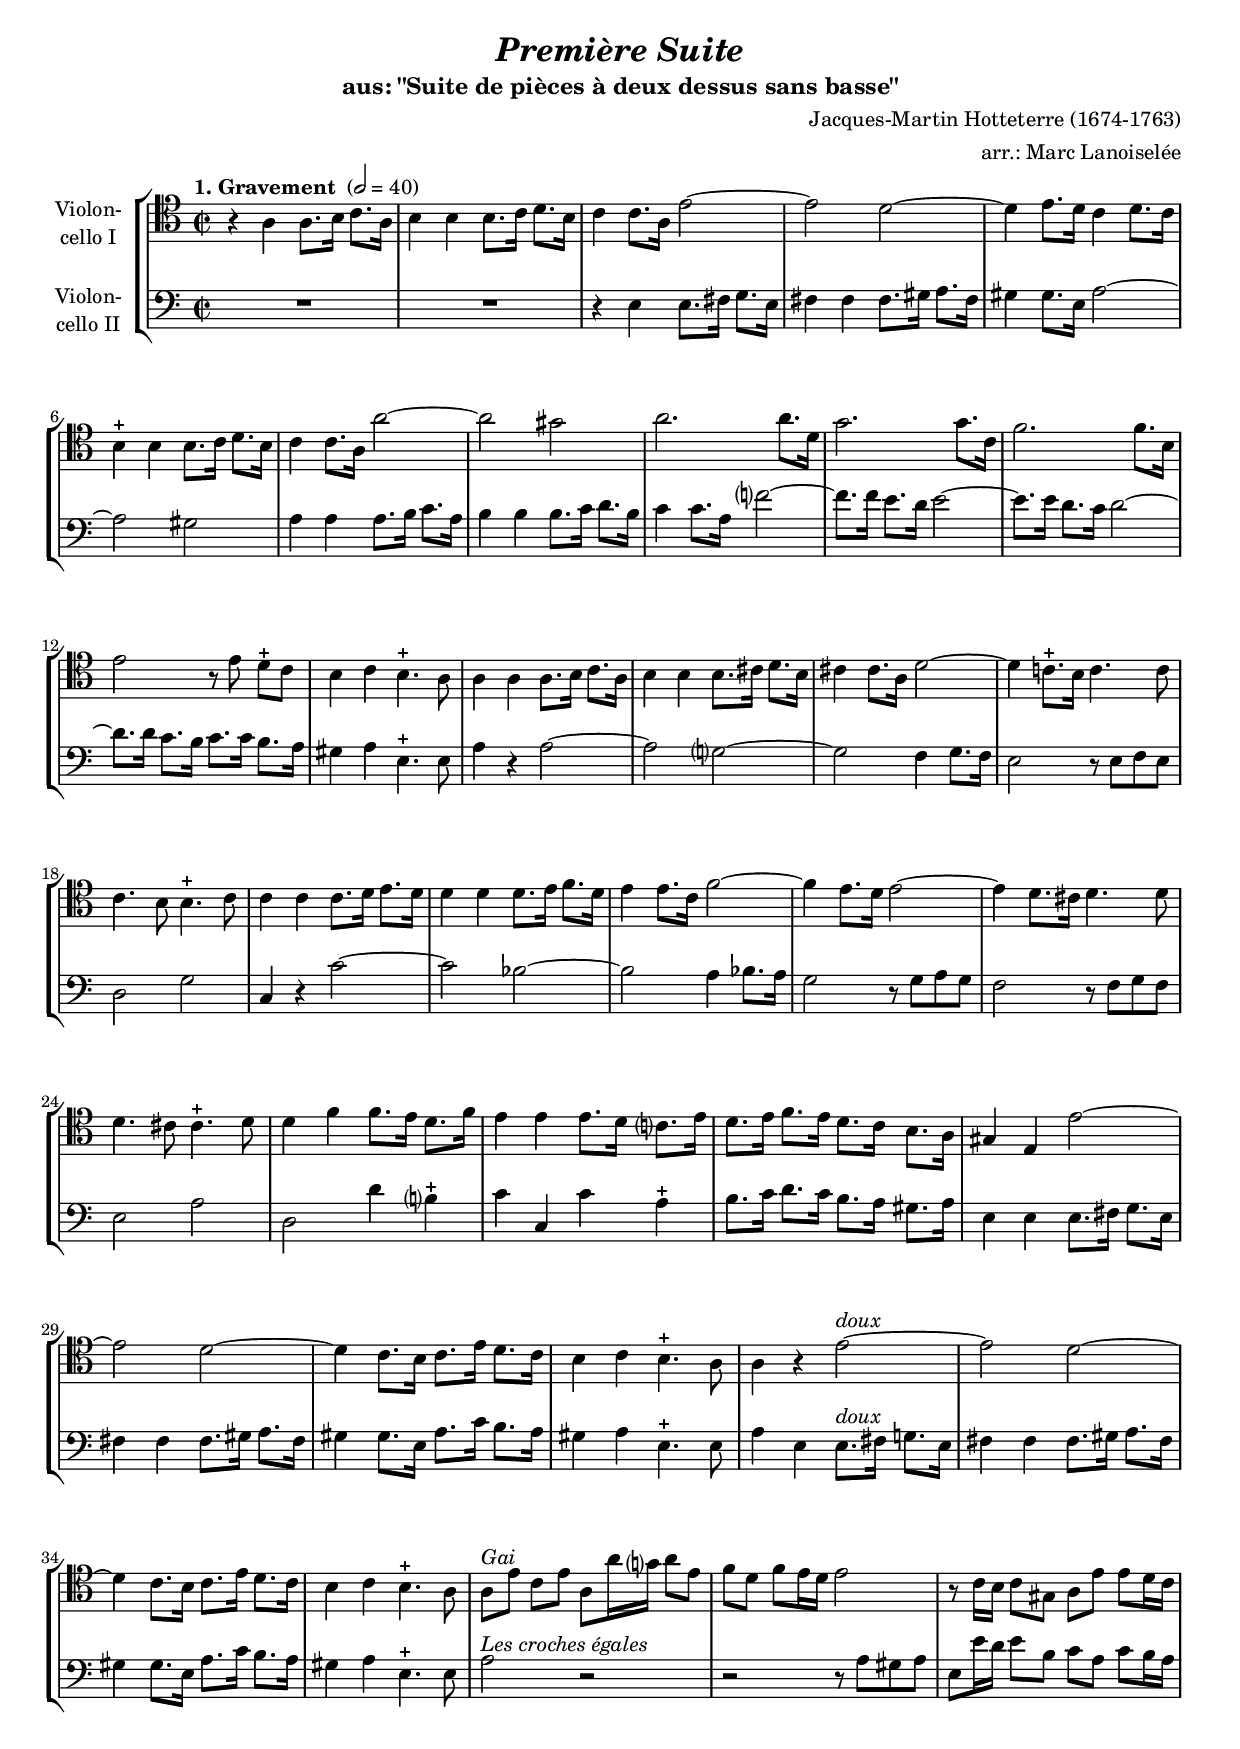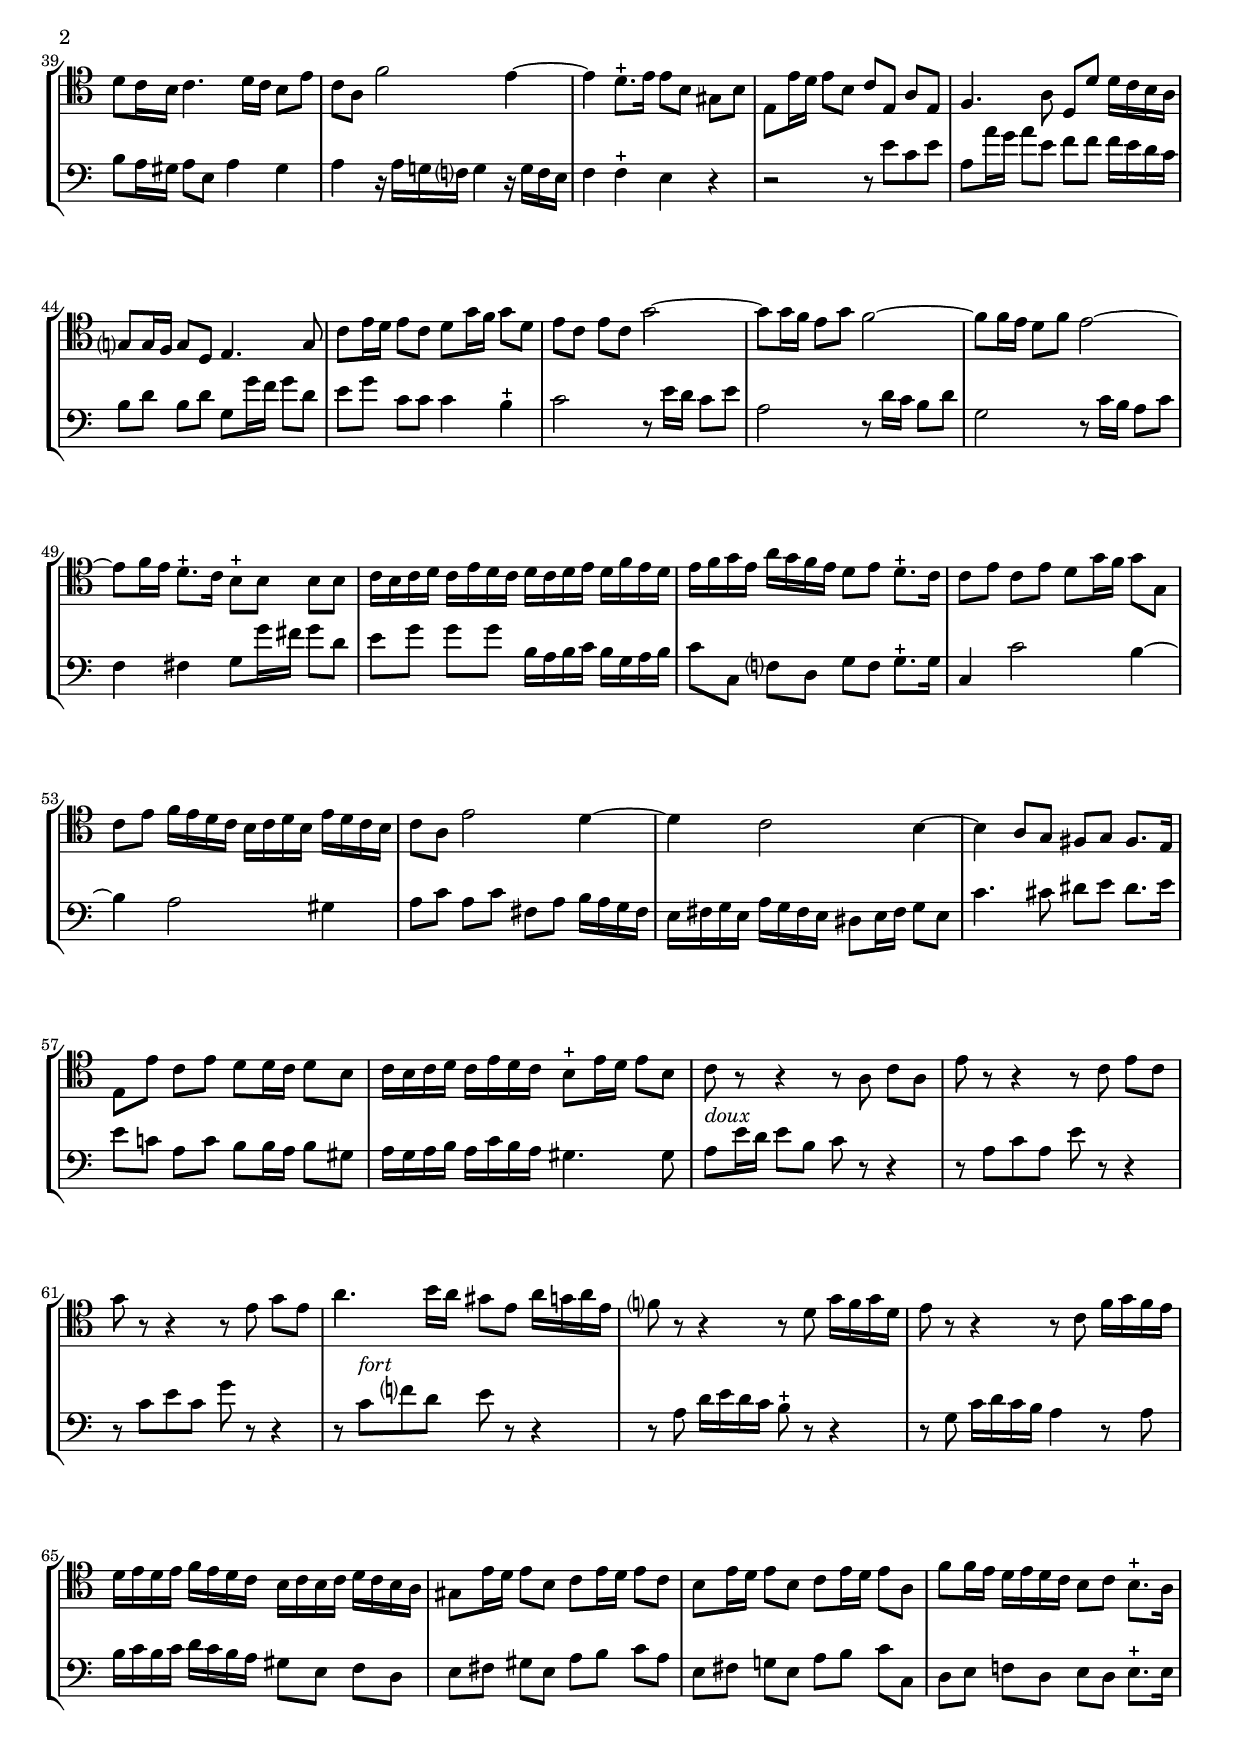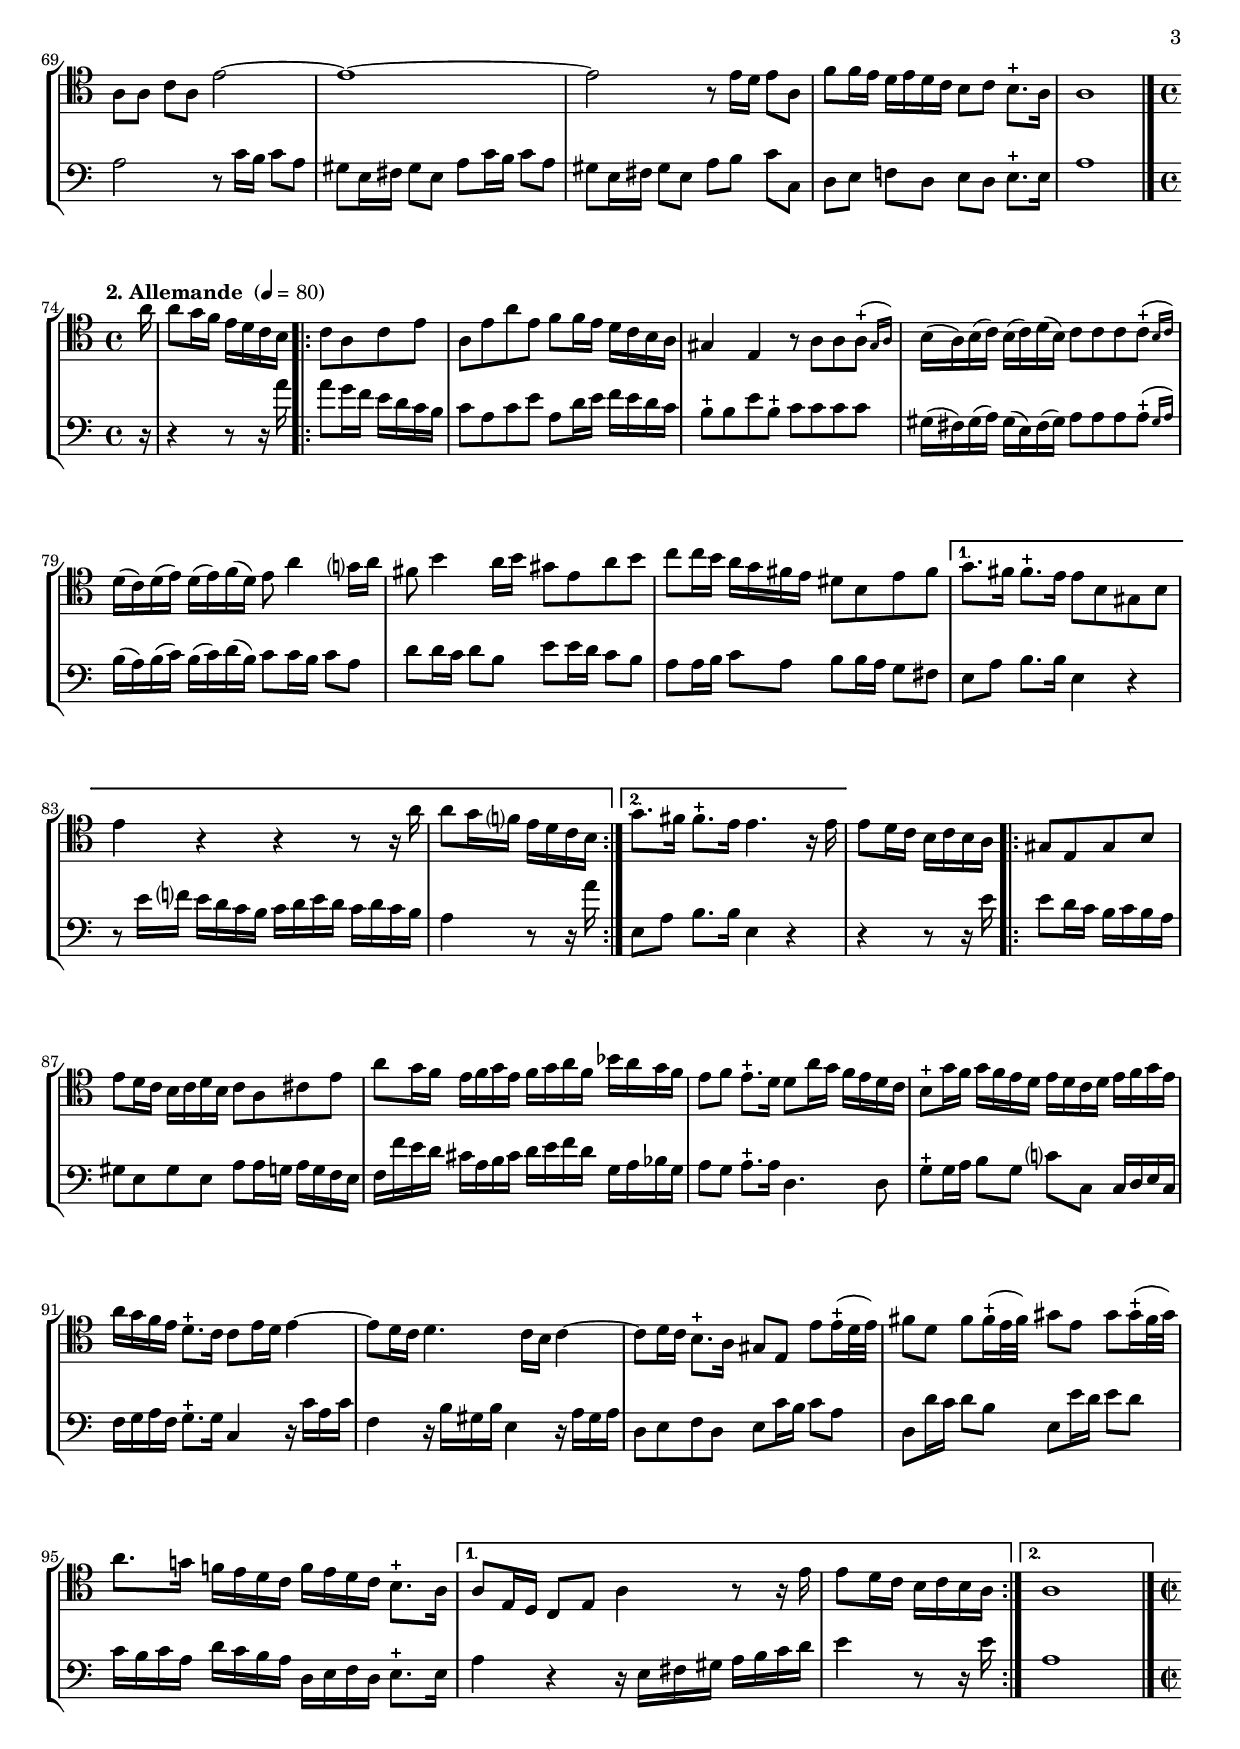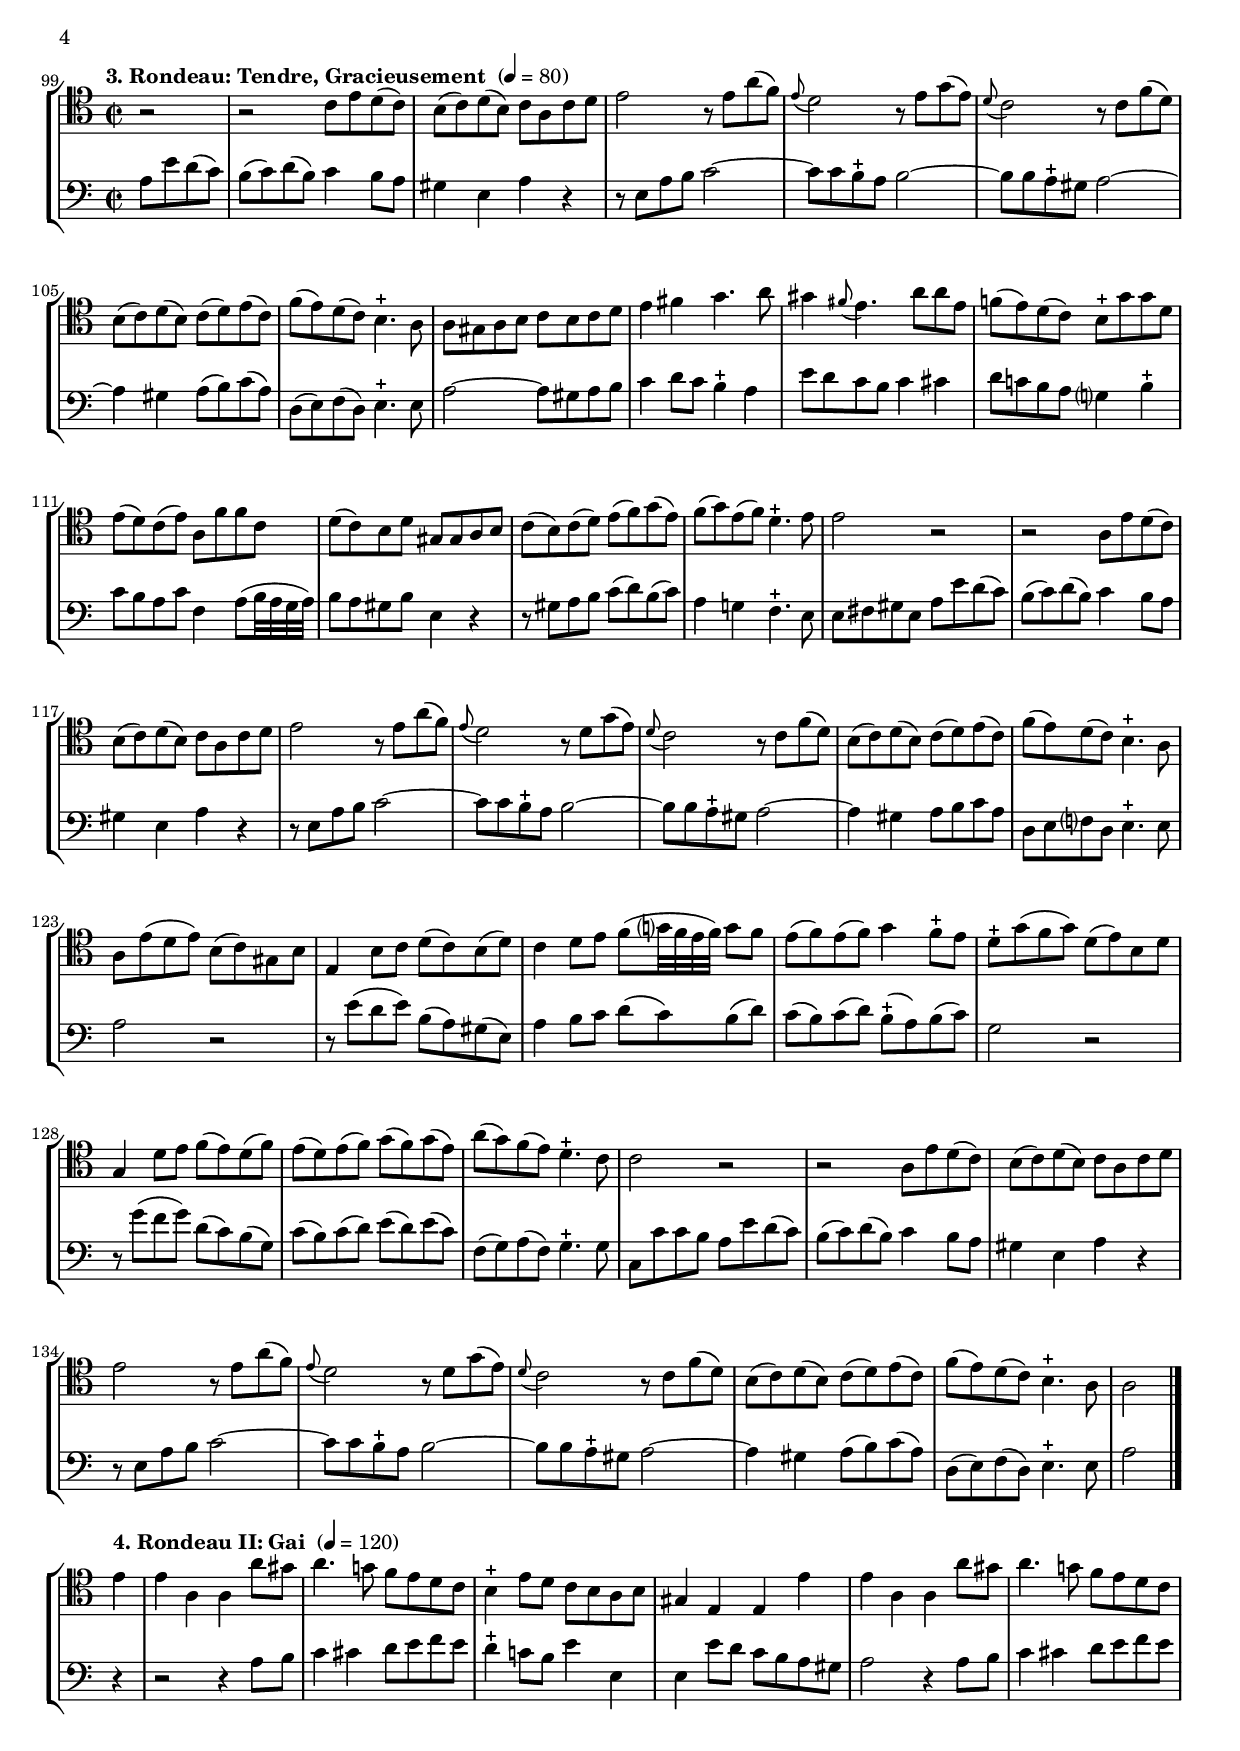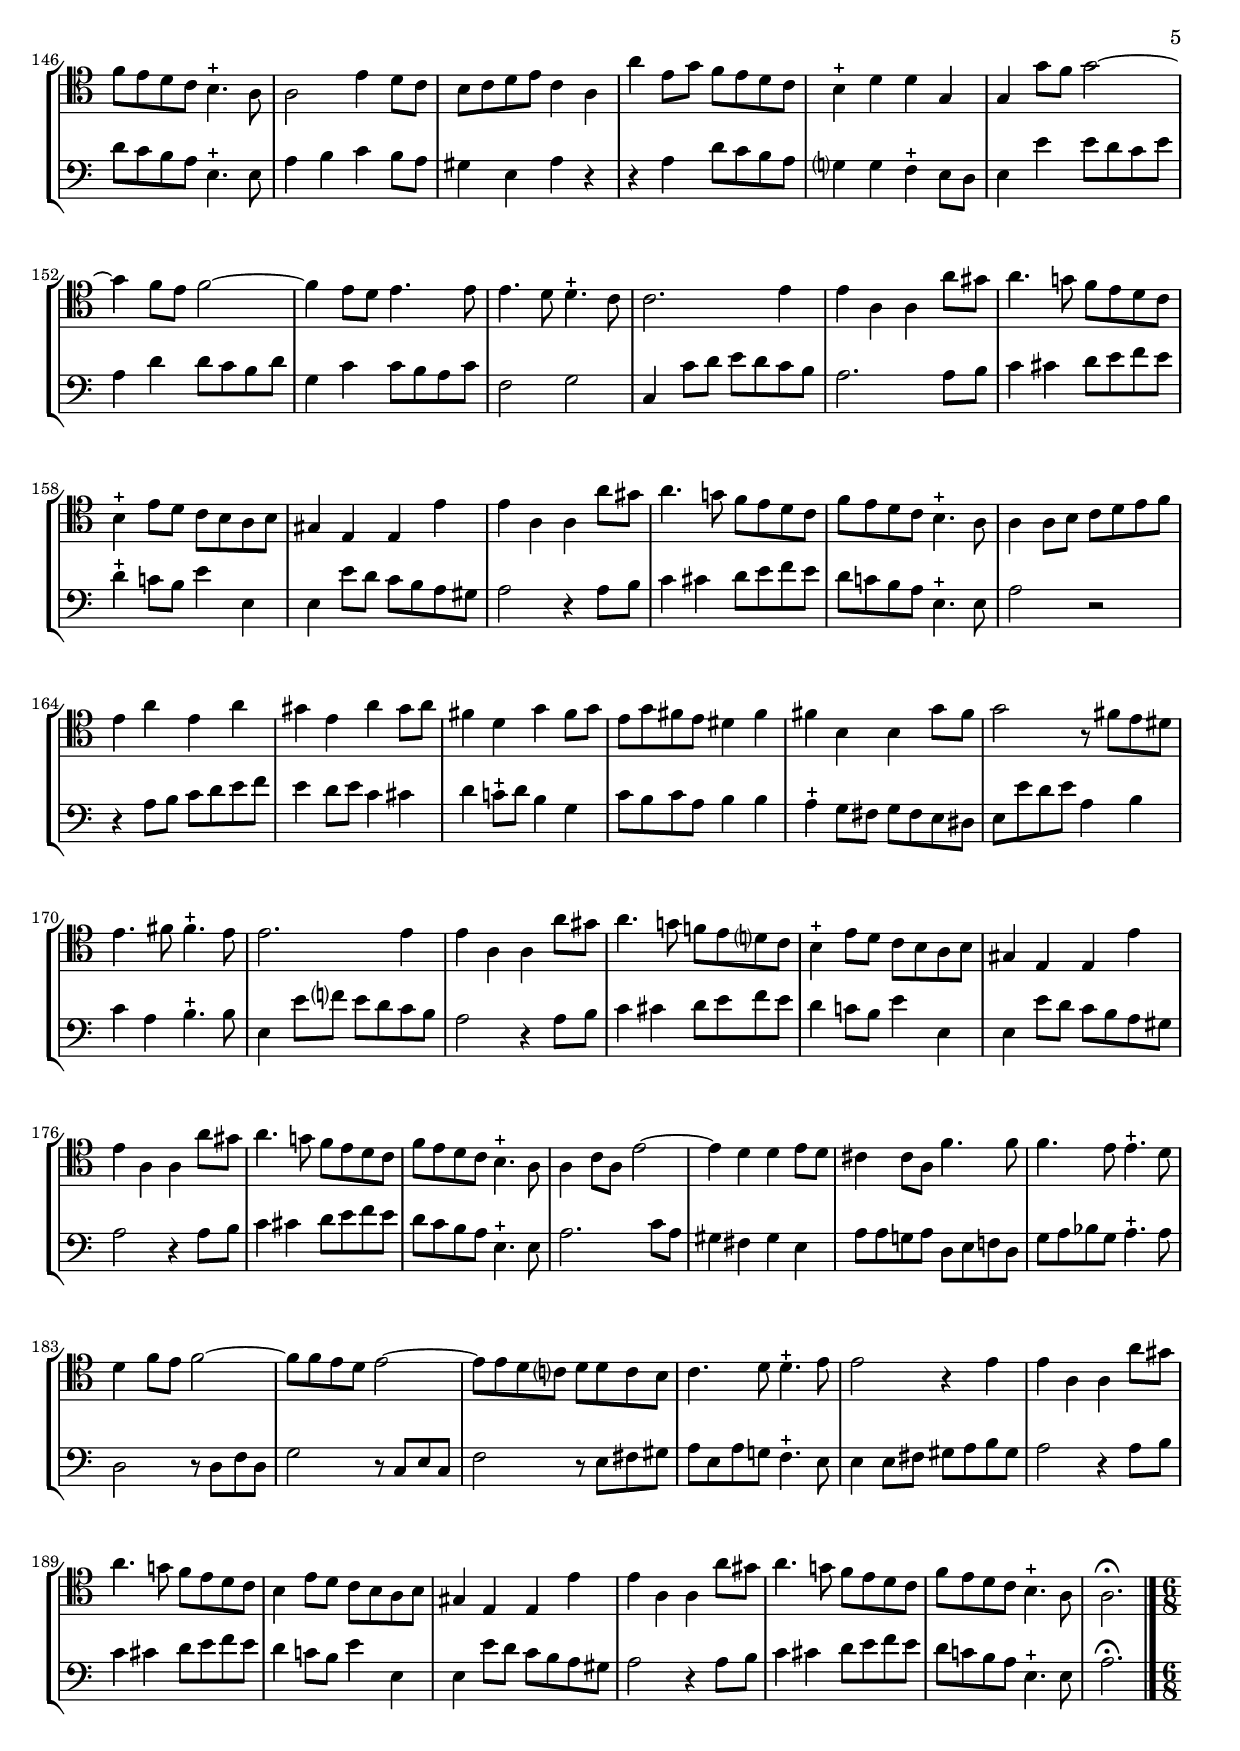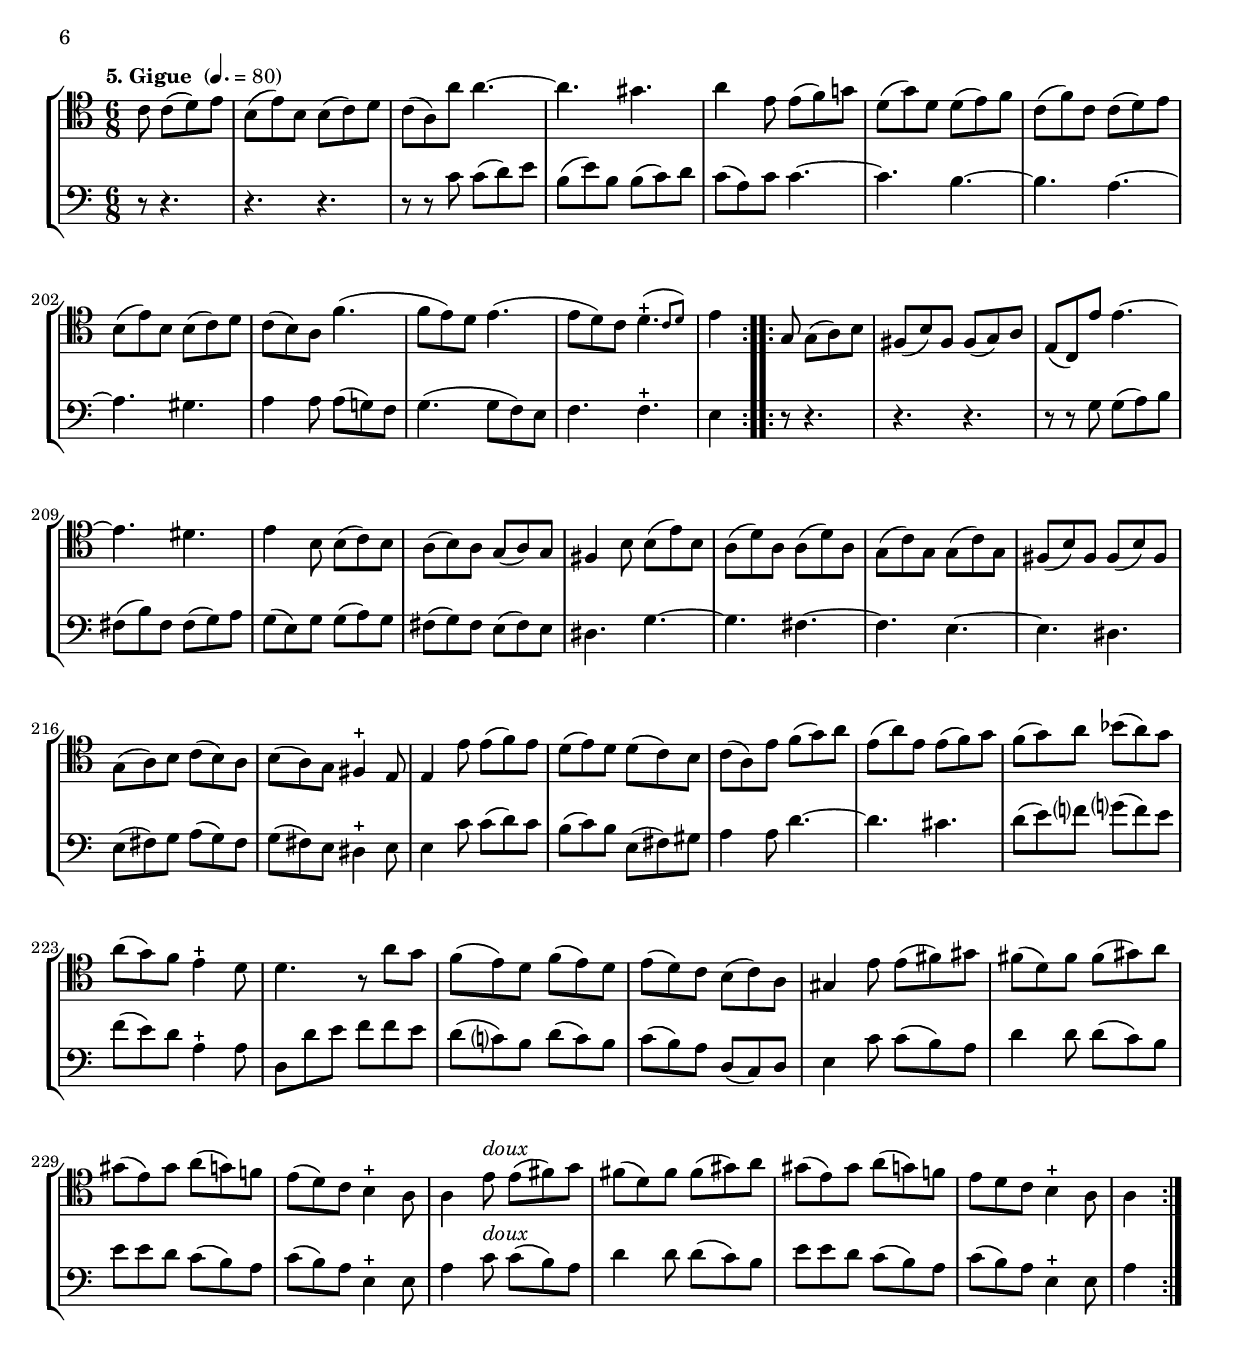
\version "2.14.2"
\include "deutsch.ly"

#(set-global-staff-size 18)

\header {
  title    = \markup \bold \italic "Première Suite"
  subtitle = "aus: \"Suite de pièces à deux dessus sans basse\""
  composer = "Jacques-Martin Hotteterre (1674-1763)"
  arranger = "arr.: Marc Lanoiselée"
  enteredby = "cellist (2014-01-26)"
}

voiceconsts = {
 \key d \minor
% \clef "treble"
 \clef "bass"
% \numericTimeSignature

 \compressFullBarRests
}

mihi = "clarinet"
milo = "bassoon"

doux = \markup \italic "doux"
fort = \markup \italic "fort"
gai  = \markup \italic "Gai"
lce  = \markup \italic "Les croches égales"

introa = {
           \tempo "1. Gravement " 2=40
           \time 2/2
           % Set default beaming for all staves
           \set Timing.beamExceptions = #'()
	   \set Timing.baseMoment = #(ly:make-moment 1 4)
	   \set Timing.beatStructure = #'(1 1 1 1)
         }

introb = { \break \tempo "2. Allemande " 4=80 \time 4/4 }
introc = { \pageBreak \tempo "3. Rondeau: Tendre, Gracieusement " 4=80  \time 2/2 }
introd = { \break \tempo "4. Rondeau II: Gai " 4=120 }
introe = { \break \tempo "5. Gigue " 4.=80 \time 6/8 }

va = \relative c'' {
  \voiceconsts
  \clef "tenor"

  \introa
  r4 d d8. e16 f8. d16
  e4 e e8. f16 g8. e16
  f4 f8. d16 a'2~
  a g~

  g4 a8. g16 f4 g8. f16
  e4-+ e e8. f16 g8. e16
  f4 f8. d16 d'2~
  d cis
  d2. d8. g,16

  c2. c8. f,16
  b2. b8. e,16
  a2 r8 a g-+ f
  e4 f e4.-+ d8
  d4 d d8. e16 f8. d16

  e4 e e8. fis16 g8.e16
  fis4 fis8. d16 g2~
  g4 f!8.-+ e16 f4. f8
  f4. e8 e4.-+ f8
  f4 f f8. g16 a8. g16

  g4 g g8. a16 b8. g16
  a4 a8. f16 b2~
  b4 a8. g16 a2~
  a4 g8. fis16 g4. g8
  g4. fis8 fis4.-+ g8

  g4 b b8. a16 g8. b16
  a4 a a8. g16 f?8. a16
  g8. a16 b8. a16 g8. f16 e8. d16
  cis4 a a'2~

  a g~
  g4 f8. e16 f8. a16 g8. f16
  e4 f e4.-+ d8
  d4 r a'2~^\doux

  a g~
  g4 f8. e16 f8. a16 g8. f16
  e4 f e4.-+ d8
  d^\gai a' f a d, d'16 c? d8 a

  b g b a16 g a2
  r8 f16 e f8 cis d a' a g16 f
  g8 f16 e f4. g16 f e8 a

  f d b'2 a4~
  a g8.-+ a16 a8 e cis e
  a, a'16 g a8 e f a, d a

  b4. d8 g, g' g16 f e d
  c?8 c16 b c8 g a4. c8
  f a16 g a8 f g c16 b c8 g

  a f a f c'2~
  c8 c16 b a8 c b2~
  b8 b16 a g8 b a2~

  a8 b16 a g8.-+ f16 e8-+ e e e
  f16 e f g f a g f g f g a g b a g
  a b c a d c b a g8 a g8.-+ f16

  f8 a f a g c16 b c8 c,
  f a b16 a g f e f g e a g f e
  f8 d a'2 g4~

  g f2 e4~
  e d8 c h c h8. a16
  a8 a' f a g g16 f g8 e

  f16 e f g f a g f e8-+ a16 g a8 e
  f r r4 r8 d f d
  a' r r4 r8 f a f

  c' r r4 r8 a c a
  d4. e16 d cis8 a d16 c d a
  b?8 r r4 r8 g c16 b c g

  a8 r r4 r8 f b16 c b a
  g a g a b a g f e f e f g f e d
  cis8 a'16 g a8 e f a16 g a8 f

  e a16 g a8 e f a16 g a8 d,
  b' b16 a g a g f e8 f e8.-+ d16
  d8 d f d a'2~

  a1~
  a2 r8 a16 g a8 d,
  b' b16 a g a g f e8 f e8.-+ d16
  d1 \bar "|."

  \introb
  \partial 16 d'16
  d8 c16 b a g f e
  \repeat volta 2 {
    \partial 2 f8 d f a
    d, a' d a b b16 a g f e d

    cis4 a r8 d d \afterGrace d(-+ { cis16[ d]) }
    e( d) e( f) e( f) g( e) f8 f f \afterGrace f(-+ { e16[ f]) }
    g( f) g( a) g( a) b( g) a8 d4 c?16 d

    h8 e4 d16 e cis8 a d e
    f f16 e d c h a gis8 e a h
  }
  \alternative {
    { c8. h16 h8.-+ a16 a8 e cis e | a4 r r r8 r16 d | \partial 2 d8 c16 b? a g f e }
    { c'8. h16 h8.-+ a16 a4. r16 a }
  }
  a8 g16 f e f e d

  \repeat volta 2 {
    cis8 a cis e
    a g16 f e f g e f8 d fis a
    d c16 b a b c a b c d b es d c b

    a8 b a8.-+ g16 g8 d'16 c b a g f
    e8-+ c'16 b c b a g a g f g a b c a
    d c b a g8.-+ f16 f8 a16 g a4~

    a8 g16 f g4. f16 e f4~
    f8 g16 f e8.-+ d16 cis8 a a' a16(-+ g32 a)
    h8 g h h16(-+ a32 h) cis8 a cis cis16(-+ h32 cis)

    d8. c!16 b! a g f b a g f e8.-+ d16
  }
  \alternative {
    { d8 a16 g f8 a d4 r8 r16 a' | a8 g16 f e f e d }
    { d1 }
  } \bar "|."

  \introc
  \partial 2 r2
  r f8 a g( f)
  e( f) g( e) f d f g
  a2 r8 a d( b)

  \appoggiatura a g2 r8 a c( a)
  \appoggiatura g f2 r8 f b( g)
  e( f) g( e) f( g) a( f)
  b( a) g( f) e4.-+ d8

  d cis d e f e f g
  a4 h c4. d8
  cis4 \appoggiatura h8 a4. d8 d a
  b!( a) g( f) e-+ c' c g

  a( g) f( a) d, b' b f
  g( f) e g cis, cis d e
  f( e) f( g) a( b) c( a)
  b( c) a( b) g4.-+ a8

  a2 r
  r d,8 a' g( f)
  e( f) g( e) f d f g
  a2 r8 a d( b)

  \appoggiatura a g2 r8 g c( a)
  \appoggiatura g f2 r8 f b( g)
  e( f) g( e) f( g) a( f)
  b( a) g( f) e4.-+ d8

  d a'( g a) e( f) cis e
  a,4 e'8 f g( f) e( g)
  f4 g8 a b( c?32 b a b) c8 b
  a( b) a( b) c4 b8-+ a

  g-+ c( b c) g( a) e g
  c,4 g'8 a b( a) g( b)
  a( g) a( b) c( b) c( a)
  d( c) b( a) g4.-+ f8

  f2 r
  r d8 a' g( f)
  e( f) g( e) f d f g
  a2 r8 a d( b)

  \appoggiatura a g2 r8 g c( a)
  \appoggiatura g f2 r8 f b( g)
  e( f) g( e) f( g) a( f)
  b( a) g( f) e4.-+ d8
  d2 \bar "|."

  \introd
  \partial 4 a'4
  a d, d d'8 cis
  d4. c!8 b a g f
  e4-+ a8 g f e d e
  cis4 a a a'

  a d, d d'8 cis
  d4. c!8 b a g f
  b a g f e4.-+ d8
  d2 a'4 g8 f
  e f g a f4 d

  d' a8 c b a g f
  e4-+ g g c,
  c c'8 b c2~
  c4 b8 a b2~
  b4 a8 g a4. a8
  a4. g8 g4.-+ f8

  f2. a4
  a d, d d'8 cis
  d4. c!8 b a g f
  e4-+ a8 g f e d e
  cis4 a a a'

  a d, d d'8 cis
  d4. c!8 b a g f
  b a g f e4.-+ d8
  d4 d8 e f g a b
  a4 d a d

  cis a d cis8 d
  h4 g c h8 c
  a c h a gis4 h
  h e, e c'8 h
  c2 r8 h a gis

  a4. h8 h4.-+ a8
  a2. a4
  a d, d d'8 cis
  d4. c!8 b! a g? f
  e4-+ a8 g f e d e

  cis4 a a a'
  a d, d d'8 cis
  d4. c!8 b a g f
  b a g f e4.-+ d8
  d4 f8 d a'2~

  a4 g g a8 g
  fis4 fis8 d b'4. b8
  b4. a8 a4.-+ g8
  g4 b8 a b2~
  b8 b a g a2~

  a8 a g f? g g f e
  f4. g8 g4.-+ a8
  a2 r4 a
  a d, d d'8 cis
  d4. c!8 b a g f

  e4 a8 g f e d e
  cis4 a a a'
  a d, d d'8 cis
  d4. c!8 b a g f
  b a g f e4.-+ d8
  d2.\fermata \bar "|."

  \introe
  \repeat volta 2 {

  \partial 2 f8 f( g) a
    e( a) e e( f) g
    f( d) d' d4.~
    d cis
    d4 a8 a( b) c!

    g( c) g g( a) b
    f( b) f f( g) a
    e( a) e e( f) g
    f( e) d b'4.(
    b8 a) g a4.(
    a8 g) f \afterGrace g4.(-+ { f8[ g]) }

    a4
  }
  \repeat volta 2 {
    \partial 2 c,8 c( d) e
    h( e) h h( c) d
    a( f) a' a4.~
    a gis
    a4 e8 e( f) e
    d( e) d c( d) c

    h4 e8 e( a) e
    d( g) d d( g) d
    c( f) c c( f) c
    h( e) h h( e) h
    c( d) e f( e) d
    e( d) c h4-+ a8

    a4 a'8 a( b) a
    g( a) g g( f) e
    f( d) a' b( c) d
    a( d) a a( b) c
    b( c) d es( d) c
    d( c) b a4-+ g8

    g4. r8 d' c
    b( a) g b( a) g
    a( g) f e( f) d
    cis4 a'8 a( h) cis
    h( g) h h( cis) d
    cis( a) cis d( c) b!

    a( g) f e4-+ d8
    d4 a'8^\doux a( h) c
    h( g) h h( cis) d
    cis( a) cis d( c) b!
    a g f e4-+ d8
    d4
  }
}

vb = \relative c'' {
  \voiceconsts

  \introa
  R1*2
  r4 a a8. h16 c8. a16
  h4 h h8. cis16 d8. h16

  cis4 cis8. a16 d2~
  d cis
  d4 d d8. e16 f8. d16
  e4 e e8. f16 g8. e16
  f4 f8. d16 b'?2~

  b8. b16 a8. g16 a2~
  a8. a16 g8. f16 g2~
  g8. g16 f8. e16 f8. f16 e8. d16
  cis4 d a4.-+ a8
  d4 r d2~

  d c?~
  c b4 c8. b16
  a2 r8 a[ b a]
  g2 c
  f,4 r f'2~

  f es~
  es d4 es8. d16
  c2 r8 c[ d c]
  b2 r8 b[ c b]
  a2 d

  g, g'4 e?-+
  f f, f' d-+
  e8. f16 g8. f16 e8. d16 cis8. d16
  a4 a a8. h16 c8. a16

  h4 h h8. cis16 d8. h16
  cis4 cis8. a16 d8. f16 e8. d16
  cis4 d a4.-+ a8
  d4 a a8.^\doux h16 c!8. a16

  h4 h h8. cis16 d8. h16
  cis4 cis8. a16 d8. f16 e8. d16
  cis4 d a4.-+ a8
  d2^\lce r

  r r8 d[ cis d]
  a a'16 g a8 e f d f e16 d
  e8 d16 cis d8 a d4 cis

  d r16 d c! b? c4 r16 c b a
  b4 b-+ a r
  r2 r8 a'[ f a]

  d, d'16 c d8 a b b b16 a g f
  e8 g e g c, c'16 b c8 g
  a c f, f f4 e-+

  f2 r8 a16 g f8 a
  d,2 r8 g16 f e8 g
  c,2 r8 f16 e d8 f

  b,4 h c8 c'16 h! c8 g
  a c c c e,16 d e f e c d e
  f8 f, b? g c b c8.-+ c16

  f,4 f'2 e4~
  e d2 cis4
  d8 f d f h, d e16 d c h

  a h c a d c h a gis8 a16 h c8 a
  f'4. fis8 gis a gis8. a16
  a8 f! d f e e16 d e8 cis

  d16 c d e d f e d cis4. cis8
  d^\doux a'16 g a8 e f r r4
  r8 d[ f d] a' r r4

  r8 f[ a f] c' r r4
  r8 f,[^\fort b? g] a r r4
  r8 d, g16 a g f e8-+ r r4

  r8 c f16 g f e d4 r8 d
  e16 f e f g f e d cis8 a b g
  a h cis a d e f d

  a h c! a d e f f,
  g a b! g a g a8.-+ a16
  d2 r8 f16 e f8 d

  cis8 a16 h cis8 a d f16 e f8 d
  cis8 a16 h cis8 a d e f f,
  g a b! g a g a8.-+ a16
  d1 \bar "|."

  \introb
  \partial 16 r16
  r4 r8 r16 d'
  \repeat volta 2 {
    \partial 2 d8 c16 b a g f e
    f8 d f a d, g16 a b a g f

    e8-+ e a e-+ f f f f
    cis16( h) cis( d) cis( a) h( cis) d8 d d \afterGrace d(-+ { cis16[ d]) }
    e( d) e( f) e( f) g( e) f8 f16 e f8 d

    g g16 f g8 e a a16 g f8 e
    d d16 e f8 d e e16 d c8 h
  }
  \alternative {
    { a d e8. e16 a,4 r | r8 a'16 b? a g f e f g a g f g f e | \partial 2 d4 r8 r16 d' }
    { a,8 d e8. e16 a,4 r }
  }
  r r8 r16 a'

  \repeat volta 2 {
    a8 g16 f e f e d
    cis8 a cis a d d16 c d c b a
    b b' a g fis d e fis g a b g c, d es c

    d8 c d8.-+ d16 g,4. g8
    c-+ c16 d e8 c f? f, f16 g a f
    b c d b c8.-+ c16 f,4 r16 f' d f

    b,4 r16 e cis e a,4 r16 d cis d
    g,8 a b g a f'16 e f8 d
    g, g'16 f g8 e a, a'16 g a8 g

    f16 e f d g f e d g, a b g a8.-+ a16
  }
  \alternative {
    { d4 r r16 a h cis d e f g | \partial 2 a4 r8 r16 a }
    { d,1 }
  } \bar "|."

  \introc
  \partial 2 d8 a' g( f)
  e( f) g( e) f4 e8 d
  cis4 a d r
  r8 a d e f2~

  f8 f e-+ d e2~
  e8 e d-+ cis d2~
  d4 cis d8( e) f( d)
  g,( a) b( g) a4.-+ a8

  d2~ d8 cis d e
  f4 g8 f e4-+ d
  a'8 g f e f4 fis
  g8 f! e d c?4 e-+
  f8 e d f b,4 d8( e32 d c d)

  e8 d cis e a,4 r
  r8 cis d e f( g) e( f)
  d4 c! b4.-+ a8

  a h cis a d a' g( f)
  e( f) g( e) f4 e8 d
  cis4 a d r
  r8 a d e f2~

  f8 f e-+ d e2~
  e8 e d-+ cis d2~
  d4 cis d8 e f d
  g, a b? g a4.-+ a8

  d2 r
  r8 a'( g a) e( d) cis( a)
  d4 e8 f g( f) e( g)
  f( e) f( g) e(-+ d) e( f)

  c2 r
  r8 c'( b c) g( f) e( c)
  f( e) f( g) a( g) a( f)
  b,( c) d( b) c4.-+ c8

  f, f' f e d a' g( f)
  e( f) g( e) f4 e8 d
  cis4 a d r
  r8 a d e f2~

  f8 f e-+ d e2~
  e8 e d-+ cis d2~
  d4 cis d8( e) f( d)
  g,( a) b( g) a4.-+ a8
  d2 \bar "|."

  \introd
  \partial 4 r4
  r2 r4 d8 e
  f4 fis g8 a b a
  g4-+ f!8 e a4 a,
  a a'8 g f e d cis

  d2 r4 d8 e
  f4 fis g8 a b a
  g f e d a4.-+ a8
  d4 e f e8 d
  cis4 a d r

  r d g8 f e d
  c?4 c b-+ a8 g
  a4 a' a8 g f a
  d,4 g g8 f e g
  c,4 f f8 e d f
  b,2 c

  f,4 f'8 g a g f e
  d2. d8 e
  f4 fis g8 a b a
  g4-+ f!8 e a4 a,
  a a'8 g f e d cis

  d2 r4 d8 e
  f4 fis g8 a b a
  g f! e d a4.-+ a8
  d2 r
  r4 d8 e f g a b

  a4 g8 a f4 fis
  g f!8-+ g e4 c
  f8 e f d e4 e
  d-+ c8 h c h a gis
  a a' g a d,4 e

  f d e4.-+ e8
  a,4 a'8 b? a g f e
  d2 r4 d8 e
  f4 fis g8 a b a
  g4 f!8 e a4 a,

  a a'8 g f e d cis
  d2 r4 d8 e
  f4 fis g8 a b a
  g f e d a4.-+ a8
  d2. f8 d

  cis4 h cis a
  d8 d c! d g, a b! g
  c d es c d4.-+ d8
  g,2 r8 g b g
  c2 r8 f, a f

  b2 r8 a h cis
  d a d c! b4.-+ a8
  a4 a8 h cis d e cis
  d2 r4 d8 e
  f4 fis g8 a b a

  g4 f!8 e a4 a,
  a a'8 g f e d cis
  d2 r4 d8 e
  f4 fis g8 a b a
  g f! e d a4.-+ a8
  d2.\fermata \bar "|."

  \introe
  \repeat volta 2 {
    \partial 2 r8 r4.
    r r
    r8 r f f( g) a
    e( a) e e( f) g
    f( d) f f4.~

    f e~
    e d~
    d cis
    d4 d8 d( c!) b
    c4.( c8 b) a
    b4. b-+

    a4
  }
  \repeat volta 2 {
    \partial 2 r8 r4.
    r r
    r8 r c c( d) e
    h( e) h h( c) d
    c( a) c c( d) c
    h( c) h a( h) a

    gis4. c~
    c h~
    h a~
    a gis
    a8( h) c d( c) h
    c( h) a gis4-+ a8

    a4 f'8 f( g) f
    e( f) e a,( h) cis
    d4 d8 g4.~
    g fis
    g8( a) b? c?( b) a
    b( a) g d4-+ d8

    g, g' a b b a
    g( f?) e g( f) e
    f( e) d g,( f) g
    a4 f'8 f( e) d
    g4 g8 g( f) e
    a a g f( e) d

    f( e) d a4-+ a8
    d4 f8^\doux f( e) d
    g4 g8 g( f) e
    a a g f( e) d
    f( e) d a4-+ a8
    d4
  }
}


music = \new StaffGroup <<
      \new Staff {
	\set Staff.midiInstrument = \mihi
	\set Staff.instrumentName = \markup \center-column { "Violon-" "cello I" }
%	\transpose d d { \va }
	\transpose d a,, { \va }
      }

      \new Staff {
	\set Staff.midiInstrument = \milo
	\set Staff.instrumentName = \markup \center-column { "Violon-" "cello II" }
%	\transpose d d { \vb }
	\transpose d a,, { \vb }
      }
>>

\book {
  \score {
    \music
    \layout {}
  }

  \score {
    \unfoldRepeats \music

    \midi {
      \context {
        \Score
      }
    }
  }
}
